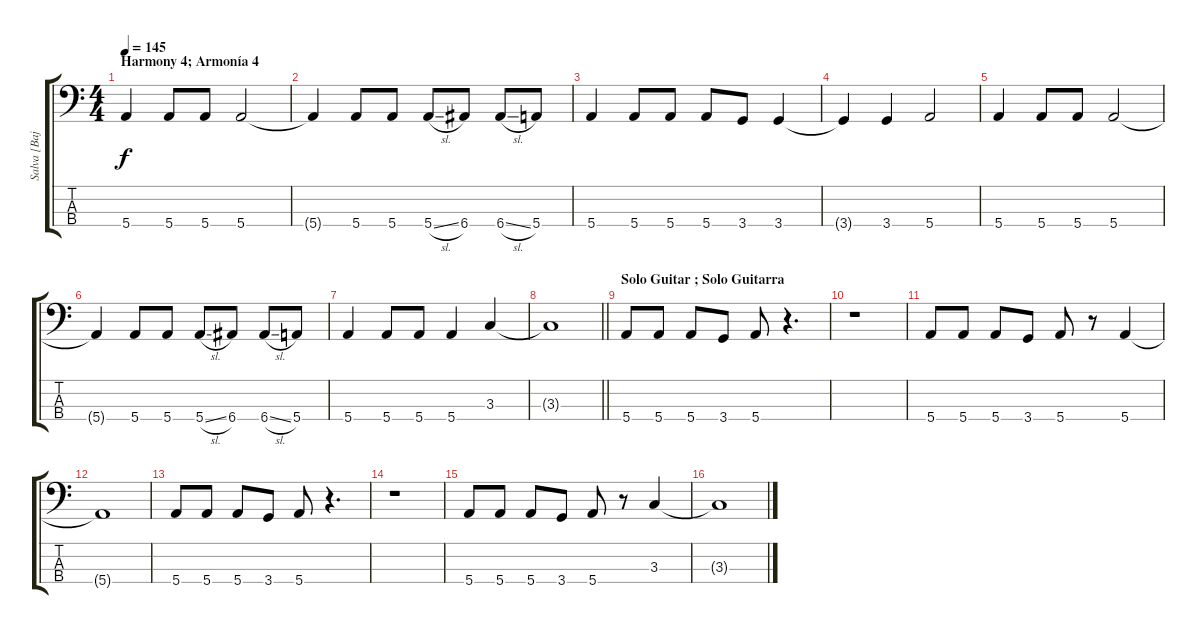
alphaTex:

\track ("Salva [Bajo]" "Salva [Baj") {instrument electricbassfinger}
\staff {score tabs}
\tuning (G2 D2 A1 E1) {hide}
\ts (4 4)
\section ("" "Harmony 4; Armonía 4")
\tempo 145
\clef f4
\ks c
5.4.4{dy f} 5.4.8 5.4.8 5.4.2 |
5.4{t}.4 5.4.8 5.4.8 5.4{sl}.8 6.4.8 6.4{sl}.8 5.4.8 |
5.4.4 5.4.8 5.4.8 5.4.8 3.4.8 3.4.4 |
3.4{t}.4 3.4.4 5.4.2 |
5.4.4 5.4.8 5.4.8 5.4.2 |
5.4{t}.4 5.4.8 5.4.8 5.4{sl}.8 6.4.8 6.4{sl}.8 5.4.8 |
5.4.4 5.4.8 5.4.8 5.4.4 3.3.4 |
\barLineRight lightlight
3.3{t}.1 |
\section ("" "Solo Guitar ; Solo Guitarra")
5.4.8 5.4.8 5.4.8 3.4.8 5.4.8 r.4{d} |
r.1 |
5.4.8 5.4.8 5.4.8 3.4.8 5.4.8 r.8 5.4.4 |
5.4{t}.1 |
5.4.8 5.4.8 5.4.8 3.4.8 5.4.8 r.4{d} |
r.1 |
5.4.8 5.4.8 5.4.8 3.4.8 5.4.8 r.8 3.3.4 |
3.3{t}.1
